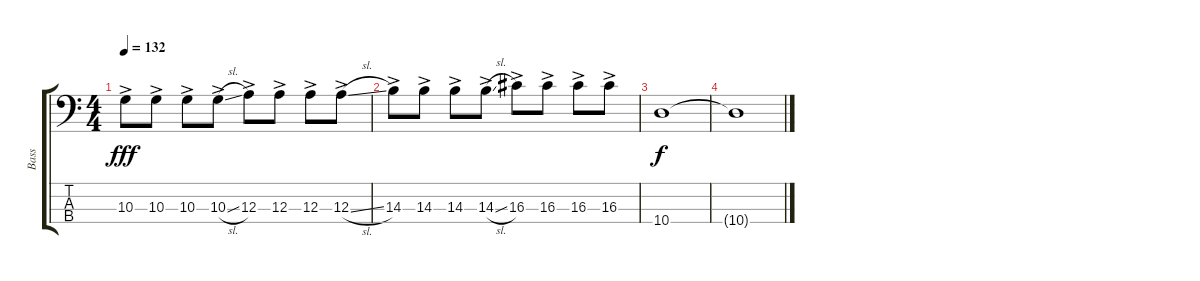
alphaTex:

\track ("Bass" "Bass") {instrument electricbassfinger}
\staff {score tabs}
\tuning (G2 D2 A1 E1) {hide}
\ts (4 4)
\tempo 132
\clef f4
\ks c
10.3{ac}.8{dy fff} 10.3{ac}.8 10.3{ac}.8 10.3{sl ac}.8 12.3{ac}.8 12.3{ac}.8 12.3{ac}.8 12.3{sl ac}.8 |
14.3{ac}.8 14.3{ac}.8 14.3{ac}.8 14.3{sl ac}.8 16.3{ac}.8 16.3{ac}.8 16.3{ac}.8 16.3{ac}.8 |
10.4.1{dy f} |
10.4{t}.1
